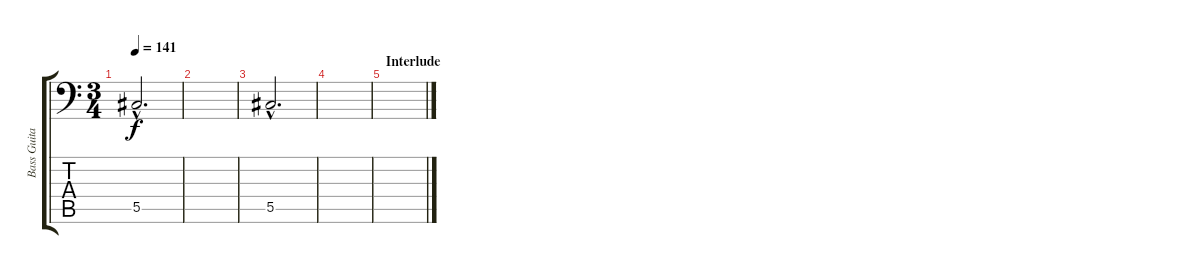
\track ("Bass Guitar" "Bass Guita") {instrument electricbassfinger}
\staff {score tabs}
\tuning (Eb3 Bb2 Gb2 Db2 Ab1 Eb1) {hide}
\ts (3 4)
\tempo 141
\clef f4
\ks c
5.5{hac}.2{d dy f} |
|
5.5{hac}.2{d} |
|
\section ("" "Interlude")
